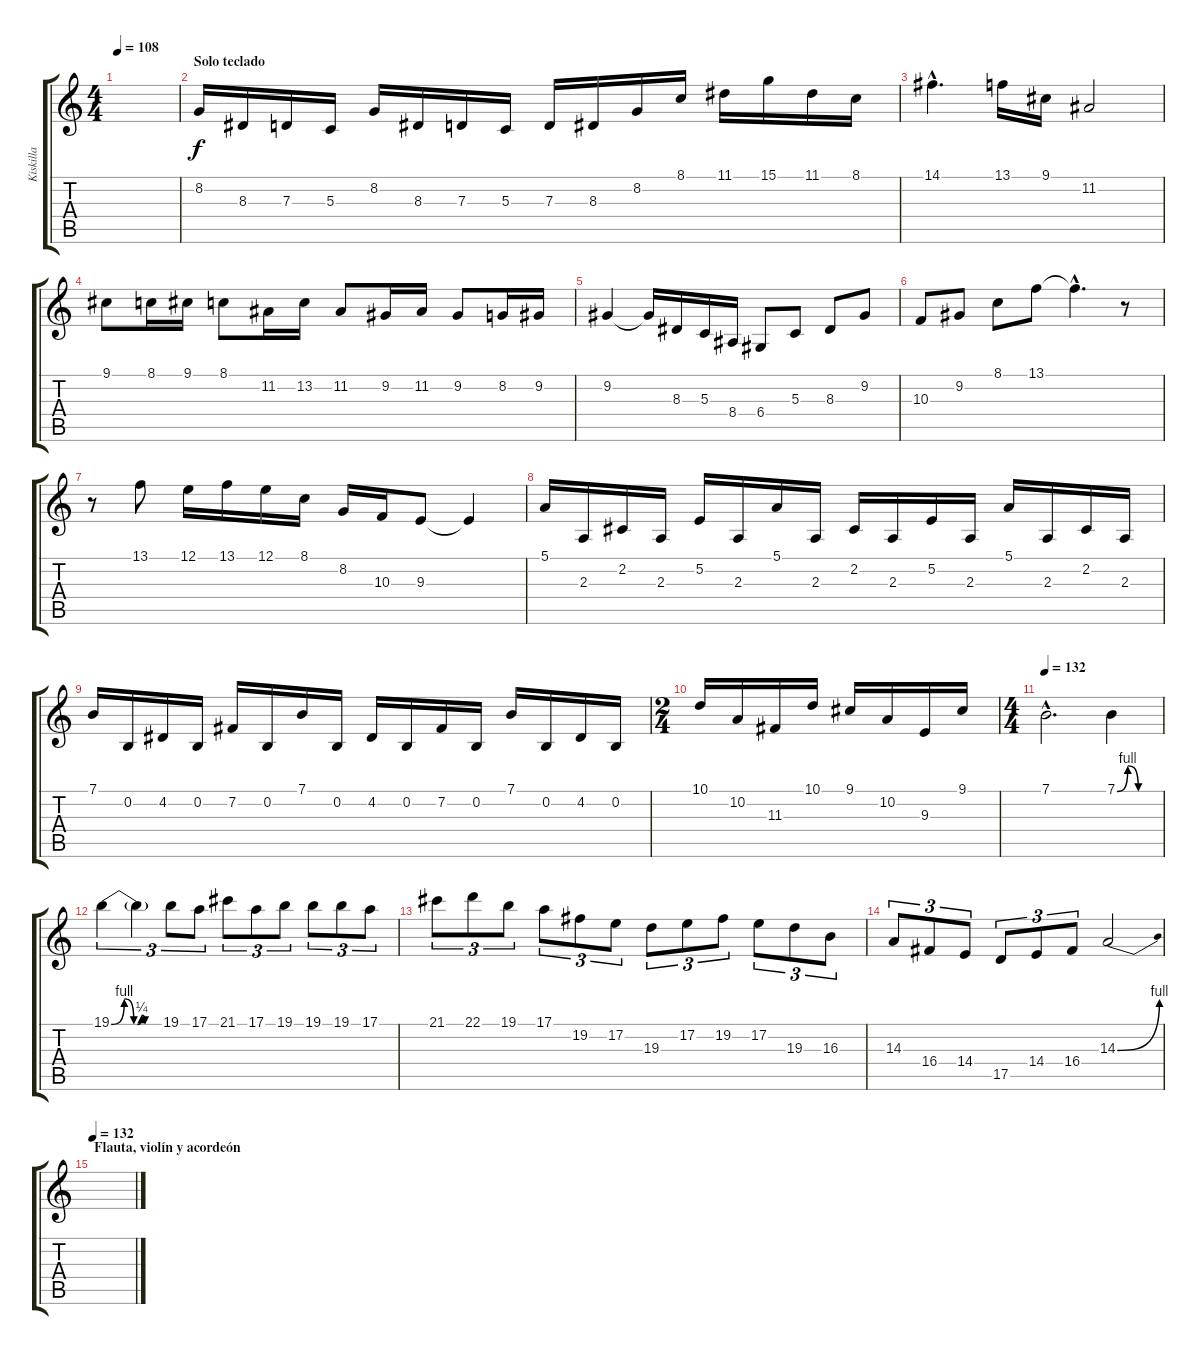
\track ("Kiskilla" "Kiskilla") {instrument lead2sawtooth}
\staff {score tabs}
\tuning (E4 B3 G3 D3 A2 E2) {hide}
\ts (4 4)
\tempo 108
\clef g2
\ks c
|
\section ("" "Solo teclado")
8.2.16{volume 16 instrument lead2sawtooth} 8.3.16 7.3.16 5.3.16 8.2.16 8.3.16 7.3.16 5.3.16 7.3.16 8.3.16 8.2.16 8.1.16 11.1.16 15.1.16 11.1.16 8.1.16 |
14.1{hac}.4{d} 13.1.16 9.1.16 11.2.2 |
9.1.8 8.1.16 9.1.16 8.1.8 11.2.16 13.2.16 11.2.8 9.2.16 11.2.16 9.2.8 8.2.16 9.2.16 |
9.2.4 9.2{t}.16 8.3.16 5.3.16 8.4.16 6.4.8 5.3.8 8.3.8 9.2.8 |
10.3.8 9.2.8 8.1.8 13.1.8 13.1{hac t}.4{d} r.8 |
r.8 13.1.8 12.1.16 13.1.16 12.1.16 8.1.16 8.2.16 10.3.16 9.3.8 9.3{t}.4 |
5.1.16 2.3.16 2.2.16 2.3.16 5.2.16 2.3.16 5.1.16 2.3.16 2.2.16 2.3.16 5.2.16 2.3.16 5.1.16 2.3.16 2.2.16 2.3.16 |
7.1.16 0.2.16 4.2.16 0.2.16 7.2.16 0.2.16 7.1.16 0.2.16 4.2.16 0.2.16 7.2.16 0.2.16 7.1.16 0.2.16 4.2.16 0.2.16 |
\ts (2 4)
10.1.16 10.2.16 11.3.16 10.1.16 9.1.16 10.2.16 9.3.16 9.1.16 |
\ts (4 4)
\tempo 132
7.1{hac}.2{d} 7.1{be (custom 0 0 15 4 30 0 45 0 60 0)}.4 |
19.1{be (custom 0 0 15 4 26 0 30 0 35 1 39 0 45 0 60 0)}.4{tu (3 2)} 19.1{t}.4{tu (3 2)} 19.1.8{tu (3 2)} 17.1.8{tu (3 2)} 21.1.8{tu (3 2)} 17.1.8{tu (3 2)} 19.1.8{tu (3 2)} 19.1.8{tu (3 2)} 19.1.8{tu (3 2)} 17.1.8{tu (3 2)} |
21.1.8{tu (3 2)} 22.1.8{tu (3 2)} 19.1.8{tu (3 2)} 17.1.8{tu (3 2)} 19.2.8{tu (3 2)} 17.2.8{tu (3 2)} 19.3.8{tu (3 2)} 17.2.8{tu (3 2)} 19.2.8{tu (3 2)} 17.2.8{tu (3 2)} 19.3.8{tu (3 2)} 16.3.8{tu (3 2)} |
14.3.8{tu (3 2)} 16.4.8{tu (3 2)} 14.4.8{tu (3 2)} 17.5.8{tu (3 2)} 14.4.8{tu (3 2)} 16.4.8{tu (3 2)} 14.3{be (bend 0 0 60 4)}.2 |
\section ("" "Flauta, violín y acordeón")
\tempo 132
